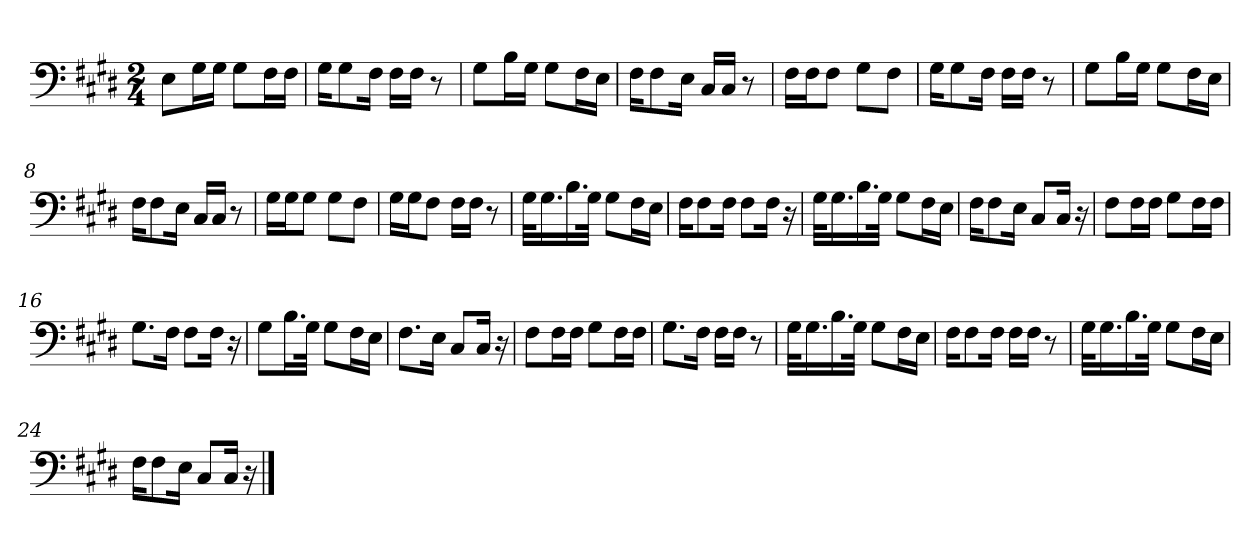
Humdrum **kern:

**kern
*part1
*staff1
*clefF4
*k[f#c#g#d#]
*M2/4
=1
8E\L
16G#\L
16G#\JJ
8G#\L
16F#\L
16F#\JJ
=2
16G#\KL
8G#\
16F#\Jk
16F#\LL
16F#\JJ
8r
=3
8G#\L
16B\L
16G#\JJ
8G#\L
16F#\L
16E\JJ
=4
16F#\KL
8F#\
16E\Jk
16C#/LL
16C#/JJ
8r
=5
16F#\LL
16F#\J
8F#\J
8G#\L
8F#\J
=6
16G#\KL
8G#\
16F#\Jk
16F#\LL
16F#\JJ
8r
=7
8G#\L
16B\L
16G#\JJ
8G#\L
16F#\L
16E\JJ
=8
16F#\KL
8F#\
16E\Jk
16C#/LL
16C#/JJ
8r
=9
16G#\LL
16G#\J
8G#\J
8G#\L
8F#\J
=10
16G#\LL
16G#\J
8F#\J
16F#\LL
16F#\JJ
8r
=11
32G#\KLL
16.G#\
16.B\
32G#\JJk
8G#\L
16F#\L
16E\JJ
=12
16F#\KL
8F#\
16F#\Jk
8F#\L
16F#\Jk
16r
=13
32G#\KLL
16.G#\
16.B\
32G#\JJk
8G#\L
16F#\L
16E\JJ
=14
16F#\KL
8F#\
16E\Jk
8C#/L
16C#/Jk
16r
=15
8F#\L
16F#\L
16F#\JJ
8G#\L
16F#\L
16F#\JJ
=16
8.G#\L
16F#\Jk
8F#\L
16F#\Jk
16r
=17
8G#\L
16.B\L
32G#\JJk
8G#\L
16F#\L
16E\JJ
=18
8.F#\L
16E\Jk
8C#/L
16C#/Jk
16r
=19
8F#\L
16F#\L
16F#\JJ
8G#\L
16F#\L
16F#\JJ
=20
8.G#\L
16F#\Jk
16F#\LL
16F#\JJ
8r
=21
32G#\KLL
16.G#\
16.B\
32G#\JJk
8G#\L
16F#\L
16E\JJ
=22
16F#\KL
8F#\
16F#\Jk
16F#\LL
16F#\JJ
8r
=23
32G#\KLL
16.G#\
16.B\
32G#\JJk
8G#\L
16F#\L
16E\JJ
=24
16F#\KL
8F#\
16E\Jk
8C#/L
16C#/Jk
16r
==
*-
